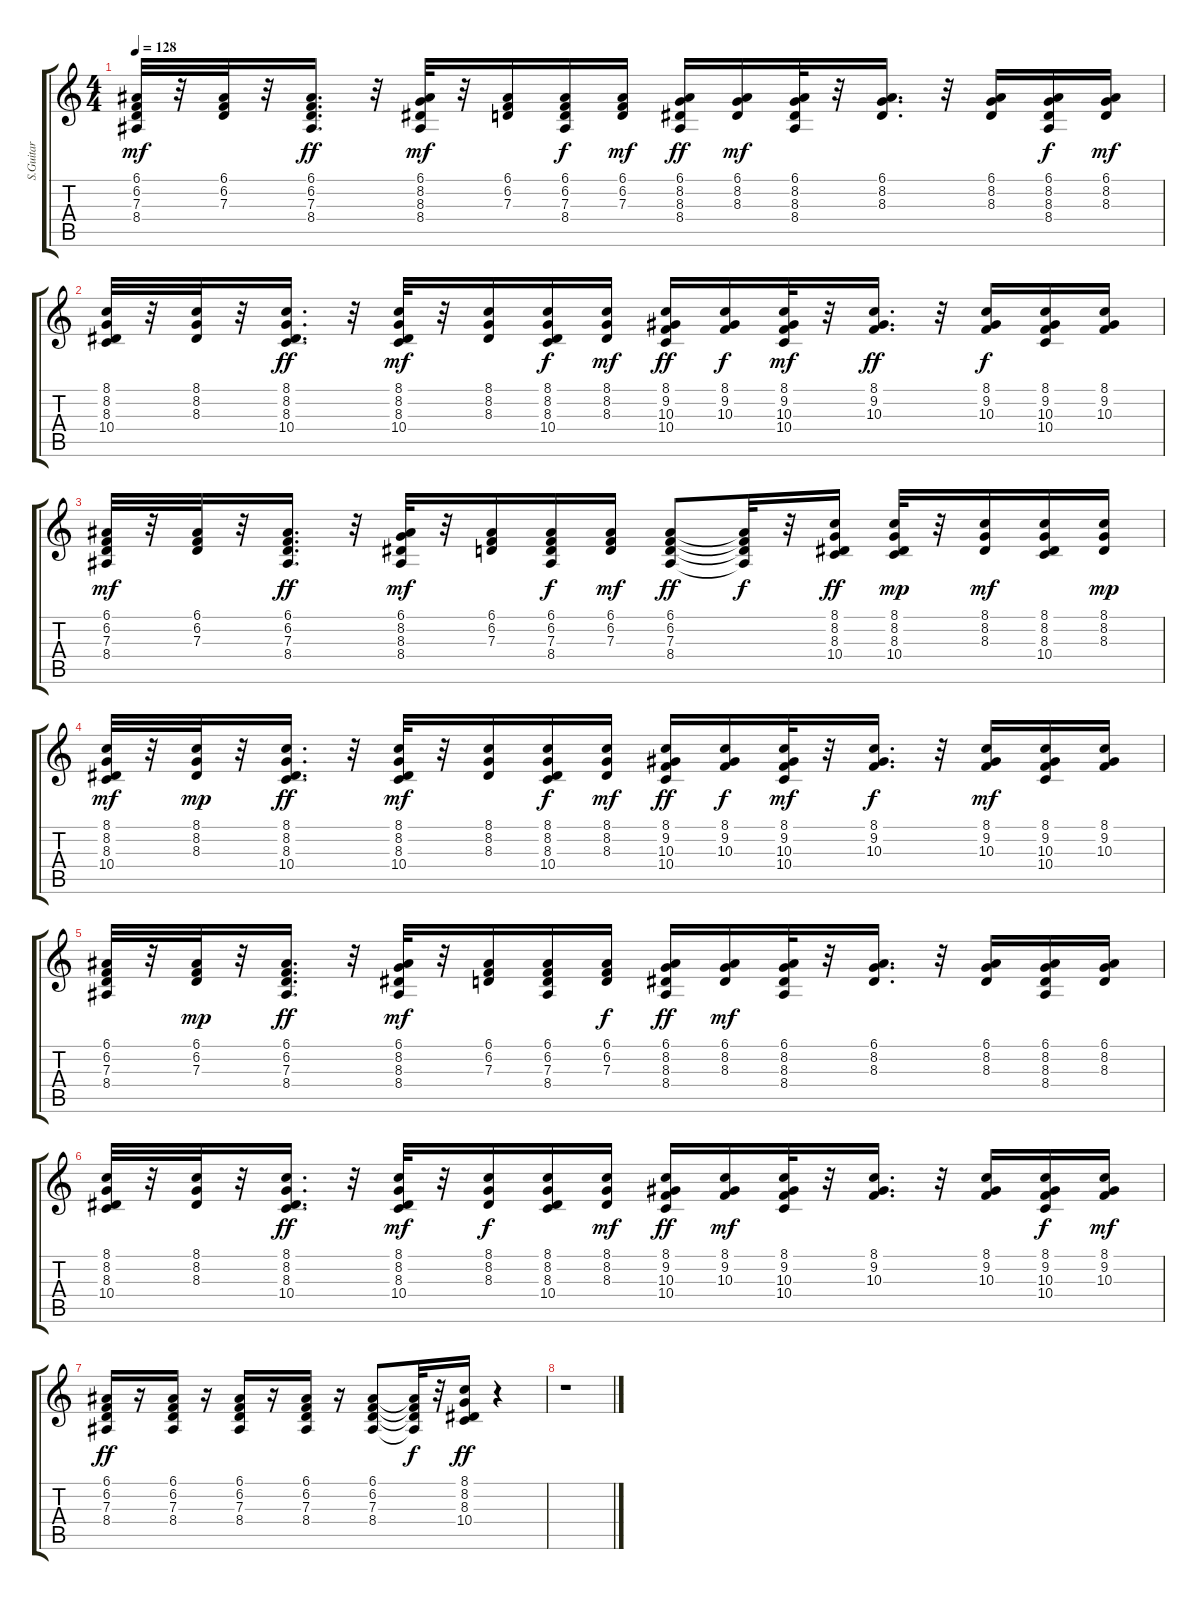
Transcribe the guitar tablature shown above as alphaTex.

\track ("S.Guitar" "S.Guitar") {instrument pad1newage}
\staff {score tabs}
\tuning (E4 B3 G3 D3 A2 E2) {hide}
\ts (4 4)
\tempo 128
\clef g2
\ks c
(6.1 6.2 7.3 8.4).32{dy mf} r.32 (6.1 6.2 7.3).32 r.32 (6.1 6.2 7.3 8.4).16{d dy ff} r.32 (6.1 8.2 8.3 8.4).32{dy mf} r.32 (6.1 6.2 7.3).16 (6.1 6.2 7.3 8.4).16{dy f} (6.1 6.2 7.3).16{dy mf} (6.1 8.2 8.3 8.4).16{dy ff} (6.1 8.2 8.3).16{dy mf} (6.1 8.2 8.3 8.4).32 r.32 (6.1 8.2 8.3).16{d} r.32 (6.1 8.2 8.3).16 (6.1 8.2 8.3 8.4).16{dy f} (6.1 8.2 8.3).16{dy mf} |
(8.1 8.2 8.3 10.4).32 r.32 (8.1 8.2 8.3).32 r.32 (8.1 8.2 8.3 10.4).16{d dy ff} r.32 (8.1 8.2 8.3 10.4).32{dy mf} r.32 (8.1 8.2 8.3).16 (8.1 8.2 8.3 10.4).16{dy f} (8.1 8.2 8.3).16{dy mf} (8.1 9.2 10.3 10.4).16{dy ff} (8.1 9.2 10.3).16{dy f} (8.1 9.2 10.3 10.4).32{dy mf} r.32 (8.1 9.2 10.3).16{d dy ff} r.32 (8.1 9.2 10.3).16{dy f} (8.1 9.2 10.3 10.4).16 (8.1 9.2 10.3).16 |
(6.1 6.2 7.3 8.4).32{dy mf} r.32 (6.1 6.2 7.3).32 r.32 (6.1 6.2 7.3 8.4).16{d dy ff} r.32 (6.1 8.2 8.3 8.4).32{dy mf} r.32 (6.1 6.2 7.3).16 (6.1 6.2 7.3 8.4).16{dy f} (6.1 6.2 7.3).16{dy mf} (6.1 6.2 7.3 8.4).8{dy ff} (6.1{t} 6.2{t} 7.3{t} 8.4{t}).32{dy f} r.32 (8.1 8.2 8.3 10.4).16{dy ff} (8.1 8.2 8.3 10.4).32{dy mp} r.32 (8.1 8.2 8.3).16{dy mf} (8.1 8.2 8.3 10.4).16 (8.1 8.2 8.3).16{dy mp} |
(8.1 8.2 8.3 10.4).32{dy mf} r.32 (8.1 8.2 8.3).32{dy mp} r.32 (8.1 8.2 8.3 10.4).16{d dy ff} r.32 (8.1 8.2 8.3 10.4).32{dy mf} r.32 (8.1 8.2 8.3).16 (8.1 8.2 8.3 10.4).16{dy f} (8.1 8.2 8.3).16{dy mf} (8.1 9.2 10.3 10.4).16{dy ff} (8.1 9.2 10.3).16{dy f} (8.1 9.2 10.3 10.4).32{dy mf} r.32 (8.1 9.2 10.3).16{d dy f} r.32 (8.1 9.2 10.3).16{dy mf} (8.1 9.2 10.3 10.4).16 (8.1 9.2 10.3).16 |
(6.1 6.2 7.3 8.4).32 r.32 (6.1 6.2 7.3).32{dy mp} r.32 (6.1 6.2 7.3 8.4).16{d dy ff} r.32 (6.1 8.2 8.3 8.4).32{dy mf} r.32 (6.1 6.2 7.3).16 (6.1 6.2 7.3 8.4).16 (6.1 6.2 7.3).16{dy f} (6.1 8.2 8.3 8.4).16{dy ff} (6.1 8.2 8.3).16{dy mf} (6.1 8.2 8.3 8.4).32 r.32 (6.1 8.2 8.3).16{d} r.32 (6.1 8.2 8.3).16 (6.1 8.2 8.3 8.4).16 (6.1 8.2 8.3).16 |
(8.1 8.2 8.3 10.4).32 r.32 (8.1 8.2 8.3).32 r.32 (8.1 8.2 8.3 10.4).16{d dy ff} r.32 (8.1 8.2 8.3 10.4).32{dy mf} r.32 (8.1 8.2 8.3).16{dy f} (8.1 8.2 8.3 10.4).16 (8.1 8.2 8.3).16{dy mf} (8.1 9.2 10.3 10.4).16{dy ff} (8.1 9.2 10.3).16{dy mf} (8.1 9.2 10.3 10.4).32 r.32 (8.1 9.2 10.3).16{d} r.32 (8.1 9.2 10.3).16 (8.1 9.2 10.3 10.4).16{dy f} (8.1 9.2 10.3).16{dy mf} |
(6.1 6.2 7.3 8.4).16{dy ff} r.16 (6.1 6.2 7.3 8.4).16 r.16 (6.1 6.2 7.3 8.4).16 r.16 (6.1 6.2 7.3 8.4).16 r.16 (6.1 6.2 7.3 8.4).8 (6.1{t} 6.2{t} 7.3{t} 8.4{t}).32{dy f} r.32 (8.1 8.2 8.3 10.4).16{dy ff} r.4 |
r.1
